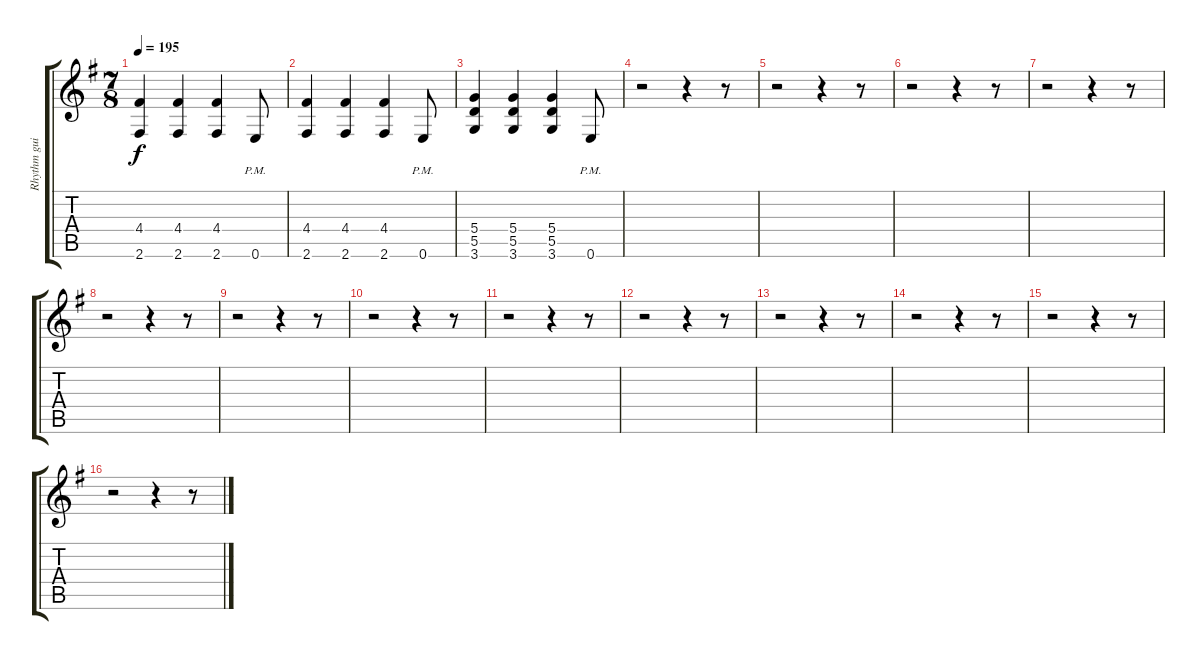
\track ("Rhythm guitar" "Rhythm gui") {instrument distortionguitar}
\staff {score tabs}
\tuning (E4 B3 G3 D3 A2 E2) {hide}
\ts (7 8)
\tempo 195
\clef g2
\ks eminor
(4.4 2.6).4{dy f} (4.4 2.6).4 (4.4 2.6).4 0.6{pm}.8 |
(4.4 2.6).4 (4.4 2.6).4 (4.4 2.6).4 0.6{pm}.8 |
(5.4 5.5 3.6).4 (5.4 5.5 3.6).4 (5.4 5.5 3.6).4 0.6{pm}.8 |
r.2 r.4 r.8 |
r.2 r.4 r.8 |
r.2 r.4 r.8 |
r.2 r.4 r.8 |
r.2 r.4 r.8 |
r.2 r.4 r.8 |
r.2 r.4 r.8 |
r.2 r.4 r.8 |
r.2 r.4 r.8 |
r.2 r.4 r.8 |
r.2 r.4 r.8 |
r.2 r.4 r.8 |
r.2 r.4 r.8
